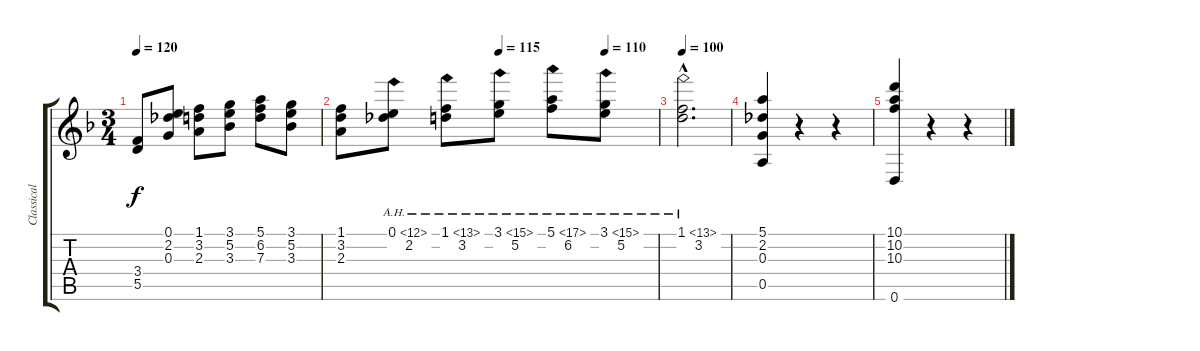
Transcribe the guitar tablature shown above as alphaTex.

\track ("Classical Guitar" "Classical ") {instrument acousticguitarnylon}
\staff {score tabs}
\tuning (E4 B3 G3 D3 A2 D2) {hide}
\ts (3 4)
\tempo 120
\clef g2
\ks dminor
(3.4 5.5).8{dy f} (0.1 2.2 0.3).8 (1.1 3.2 2.3).8 (3.1 5.2 3.3).8 (5.1 6.2 7.3).8 (3.1 5.2 3.3).8 |
\tempo (115 0.5)
\tempo (110 0.8333333333333334)
(1.1 3.2 2.3).8 (0.1{ah 12} 2.2).8 (1.1{ah 12} 3.2).8 (3.1{ah 12} 5.2).8 (5.1{ah 12} 6.2).8 (3.1{ah 12} 5.2).8 |
\tempo 100
(1.1{ah 12 hac} 3.2{hac}).2{d} |
(5.1 2.2 0.3 0.5).4 r.4 r.4 |
(10.1 10.2 10.3 0.6).4 r.4 r.4
